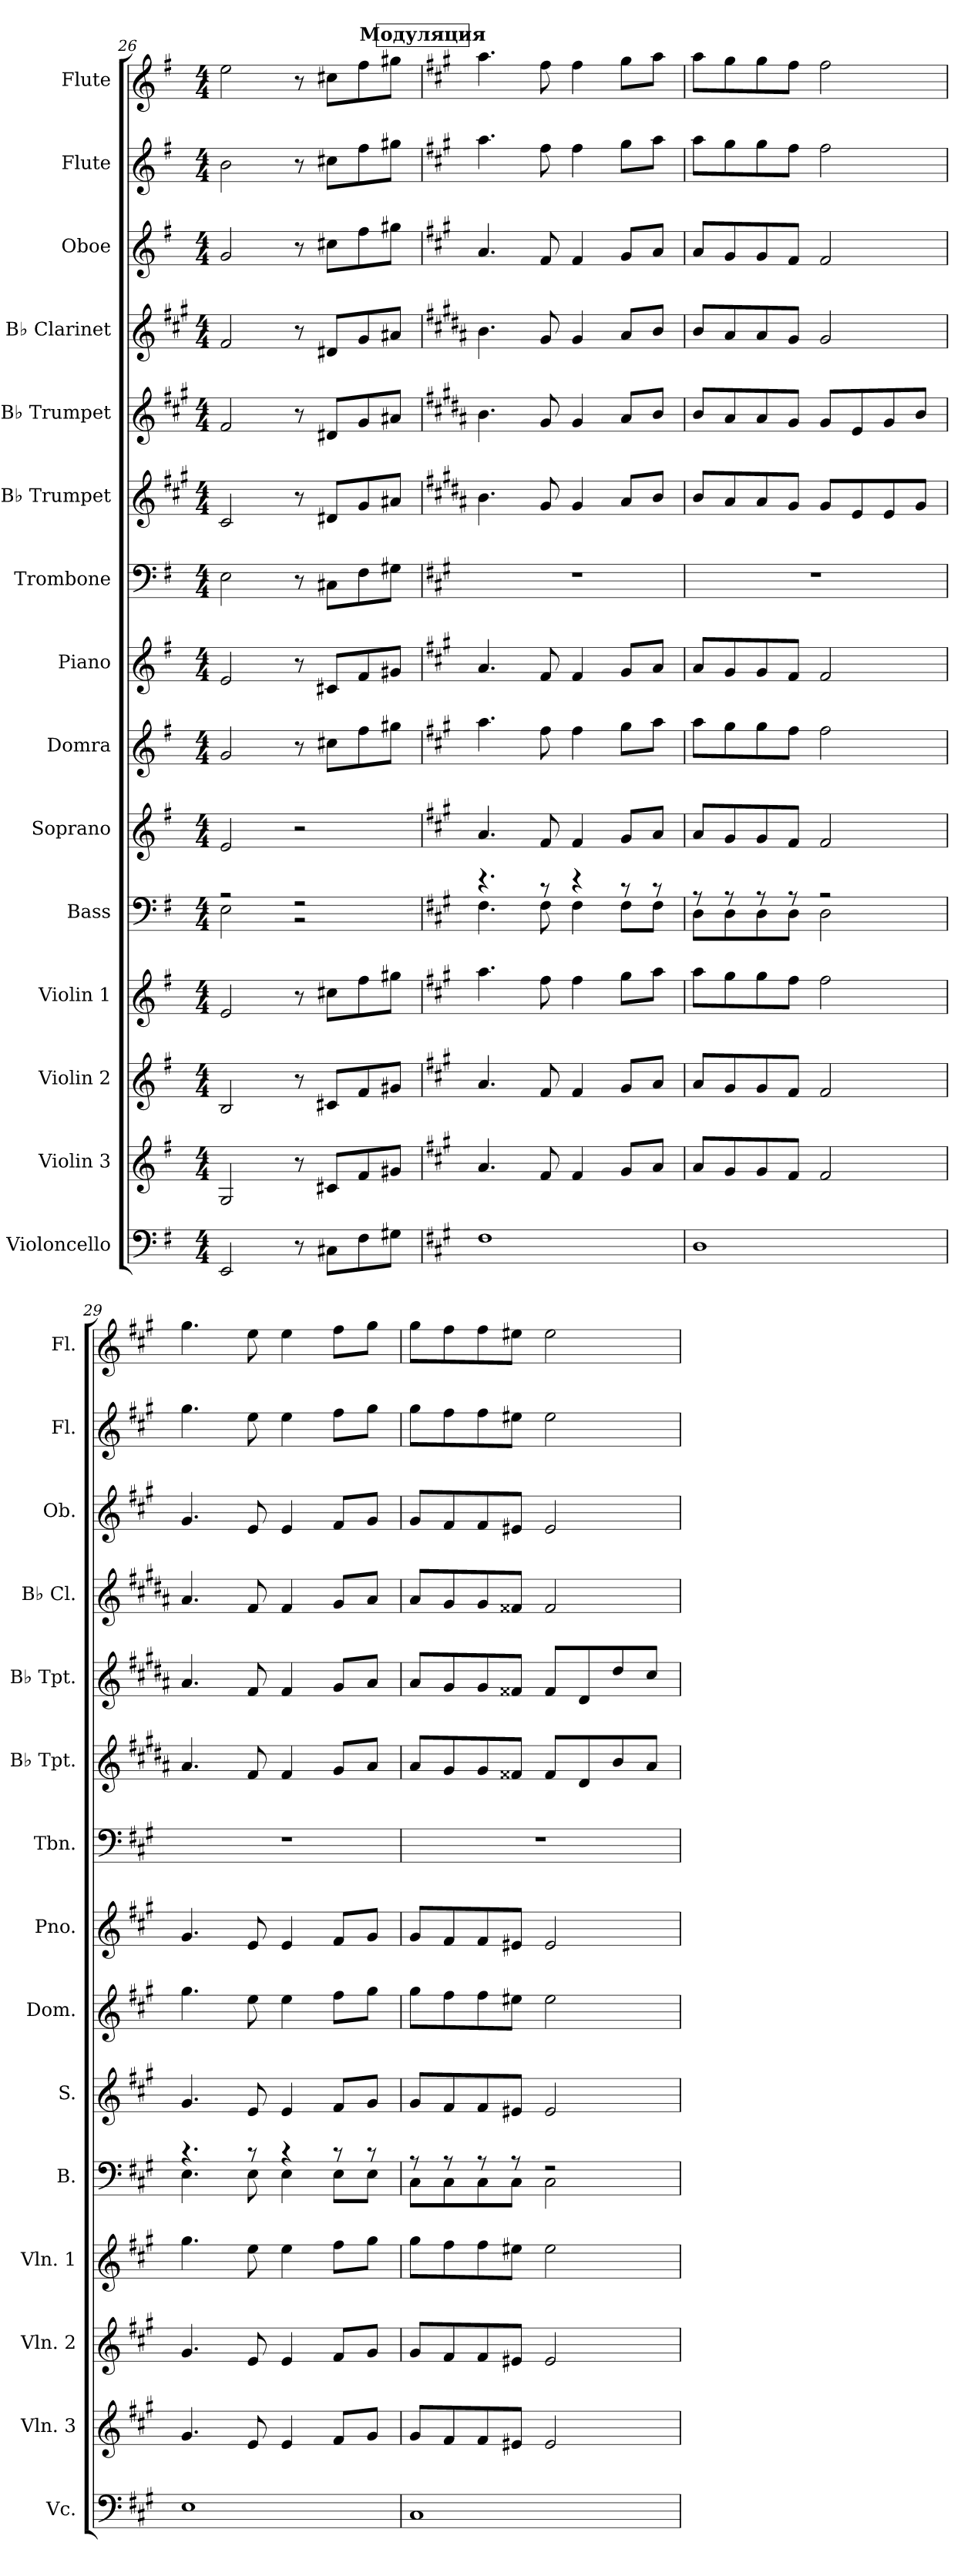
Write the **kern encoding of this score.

**kern	**kern	**kern	**kern	**kern	**kern	**kern	**kern	**kern	**kern	**kern	**kern	**kern	**kern	**kern
*part15	*part14	*part13	*part12	*part11	*part10	*part9	*part8	*part7	*part6	*part5	*part4	*part3	*part2	*part1
*staff15	*staff14	*staff13	*staff12	*staff11	*staff10	*staff9	*staff8	*staff7	*staff6	*staff5	*staff4	*staff3	*staff2	*staff1
*I"Violoncello	*I"Violin 3	*I"Violin 2	*I"Violin 1	*I"Bass	*I"Soprano	*I"Domra	*I"Piano	*I"Trombone	*I"B♭ Trumpet	*I"B♭ Trumpet	*I"B♭ Clarinet	*I"Oboe	*I"Flute	*I"Flute
*I'Vc.	*I'Vln. 3	*I'Vln. 2	*I'Vln. 1	*I'B.	*I'S.	*I'Dom.	*I'Pno.	*I'Tbn.	*I'B♭ Tpt.	*I'B♭ Tpt.	*I'B♭ Cl.	*I'Ob.	*I'Fl.	*I'Fl.
*clefF4	*clefG2	*clefG2	*clefG2	*clefF4	*clefG2	*clefG2	*clefG2	*clefF4	*clefG2	*clefG2	*clefG2	*clefG2	*clefG2	*clefG2
*	*	*	*	*	*	*	*	*	*ITrd1c2	*ITrd1c2	*ITrd1c2	*	*	*
*k[f#]	*k[f#]	*k[f#]	*k[f#]	*k[f#]	*k[f#]	*k[f#]	*k[f#]	*k[f#]	*k[f#]	*k[f#]	*k[f#]	*k[f#]	*k[f#]	*k[f#]
*M4/4	*M4/4	*M4/4	*M4/4	*M4/4	*M4/4	*M4/4	*M4/4	*M4/4	*M4/4	*M4/4	*M4/4	*M4/4	*M4/4	*M4/4
=26	=26	=26	=26	=26	=26	=26	=26	=26	=26	=26	=26	=26	=26	=26
*	*	*	*	*^	*	*	*	*	*	*	*	*	*	*
2EE/	2G/	2B/	2e/	2r	2E\	2e/	2g/	2e/	2E\	2B/	2e/	2e/	2g/	2b\	2ee\
8r	8r	8r	8r	2r	2r	2r	8r	8r	8r	8r	8r	8r	8r	8r	8r
8C#X\L	8c#X/L	8c#X/L	8cc#X\L	.	.	.	8cc#X\L	8c#X/L	8C#X\L	8c#X/L	8c#X/L	8c#X/L	8cc#X\L	8cc#X\L	8cc#X\L
8F#\	8f#/	8f#/	8ff#\	.	.	.	8ff#\	8f#/	8F#\	8f#/	8f#/	8f#/	8ff#\	8ff#\	8ff#\
8G#X\J	8g#X/J	8g#X/J	8gg#X\J	.	.	.	8gg#X\J	8g#X/J	8G#X\J	8g#X/J	8g#X/J	8g#X/J	8gg#X\J	8gg#X\J	8gg#X\J
!!LO:REH:place=s1:a:B:fs=14:t=Модуляция
=27	=27	=27	=27	=27	=27	=27	=27	=27	=27	=27	=27	=27	=27	=27	=27
*k[f#c#g#]	*k[f#c#g#]	*k[f#c#g#]	*k[f#c#g#]	*k[f#c#g#]	*	*k[f#c#g#]	*k[f#c#g#]	*k[f#c#g#]	*k[f#c#g#]	*k[f#c#g#]	*k[f#c#g#]	*k[f#c#g#]	*k[f#c#g#]	*k[f#c#g#]	*k[f#c#g#]
1F#	4.a/	4.a/	4.aa\	4.r	4.F#\	4.a/	4.aa\	4.a/	1r	4.a\	4.a\	4.a\	4.a/	4.aa\	4.aa\
.	8f#/	8f#/	8ff#\	8r	8F#\	8f#/	8ff#\	8f#/	.	8f#/	8f#/	8f#/	8f#/	8ff#\	8ff#\
.	4f#/	4f#/	4ff#\	4r	4F#\	4f#/	4ff#\	4f#/	.	4f#/	4f#/	4f#/	4f#/	4ff#\	4ff#\
.	8g#/L	8g#/L	8gg#\L	8r	8F#\L	8g#/L	8gg#\L	8g#/L	.	8g#/L	8g#/L	8g#/L	8g#/L	8gg#\L	8gg#\L
.	8a/J	8a/J	8aa\J	8r	8F#\J	8a/J	8aa\J	8a/J	.	8a/J	8a/J	8a/J	8a/J	8aa\J	8aa\J
=28	=28	=28	=28	=28	=28	=28	=28	=28	=28	=28	=28	=28	=28	=28	=28
1D	8a/L	8a/L	8aa\L	8r	8D\L	8a/L	8aa\L	8a/L	1r	8a/L	8a/L	8a/L	8a/L	8aa\L	8aa\L
.	8g#/	8g#/	8gg#\	8r	8D\	8g#/	8gg#\	8g#/	.	8g#/	8g#/	8g#/	8g#/	8gg#\	8gg#\
.	8g#/	8g#/	8gg#\	8r	8D\	8g#/	8gg#\	8g#/	.	8g#/	8g#/	8g#/	8g#/	8gg#\	8gg#\
.	8f#/J	8f#/J	8ff#\J	8r	8D\J	8f#/J	8ff#\J	8f#/J	.	8f#/J	8f#/J	8f#/J	8f#/J	8ff#\J	8ff#\J
.	2f#/	2f#/	2ff#\	2r	2D\	2f#/	2ff#\	2f#/	.	8f#/L	8f#/L	2f#/	2f#/	2ff#\	2ff#\
.	.	.	.	.	.	.	.	.	.	8d/	8d/	.	.	.	.
.	.	.	.	.	.	.	.	.	.	8d/	8f#/	.	.	.	.
.	.	.	.	.	.	.	.	.	.	8f#/J	8a/J	.	.	.	.
!!LO:PB:g=z
=29	=29	=29	=29	=29	=29	=29	=29	=29	=29	=29	=29	=29	=29	=29	=29
1E	4.g#/	4.g#/	4.gg#\	4.r	4.E\	4.g#/	4.gg#\	4.g#/	1r	4.g#/	4.g#/	4.g#/	4.g#/	4.gg#\	4.gg#\
.	8e/	8e/	8ee\	8r	8E\	8e/	8ee\	8e/	.	8e/	8e/	8e/	8e/	8ee\	8ee\
.	4e/	4e/	4ee\	4r	4E\	4e/	4ee\	4e/	.	4e/	4e/	4e/	4e/	4ee\	4ee\
.	8f#/L	8f#/L	8ff#\L	8r	8E\L	8f#/L	8ff#\L	8f#/L	.	8f#/L	8f#/L	8f#/L	8f#/L	8ff#\L	8ff#\L
.	8g#/J	8g#/J	8gg#\J	8r	8E\J	8g#/J	8gg#\J	8g#/J	.	8g#/J	8g#/J	8g#/J	8g#/J	8gg#\J	8gg#\J
=30	=30	=30	=30	=30	=30	=30	=30	=30	=30	=30	=30	=30	=30	=30	=30
1C#	8g#/L	8g#/L	8gg#\L	8r	8C#\L	8g#/L	8gg#\L	8g#/L	1r	8g#/L	8g#/L	8g#/L	8g#/L	8gg#\L	8gg#\L
.	8f#/	8f#/	8ff#\	8r	8C#\	8f#/	8ff#\	8f#/	.	8f#/	8f#/	8f#/	8f#/	8ff#\	8ff#\
.	8f#/	8f#/	8ff#\	8r	8C#\	8f#/	8ff#\	8f#/	.	8f#/	8f#/	8f#/	8f#/	8ff#\	8ff#\
.	8e#X/J	8e#X/J	8ee#X\J	8r	8C#\J	8e#X/J	8ee#X\J	8e#X/J	.	8e#X/J	8e#X/J	8e#X/J	8e#X/J	8ee#X\J	8ee#X\J
.	2e#/	2e#/	2ee#\	2r	2C#\	2e#/	2ee#\	2e#/	.	8e#/L	8e#/L	2e#/	2e#/	2ee#\	2ee#\
.	.	.	.	.	.	.	.	.	.	8c#/	8c#/	.	.	.	.
.	.	.	.	.	.	.	.	.	.	8a/	8cc#/	.	.	.	.
.	.	.	.	.	.	.	.	.	.	8g#/J	8b/J	.	.	.	.
*	*	*	*	*v	*v	*	*	*	*	*	*	*	*	*	*
=	=	=	=	=	=	=	=	=	=	=	=	=	=	=
*-	*-	*-	*-	*-	*-	*-	*-	*-	*-	*-	*-	*-	*-	*-
